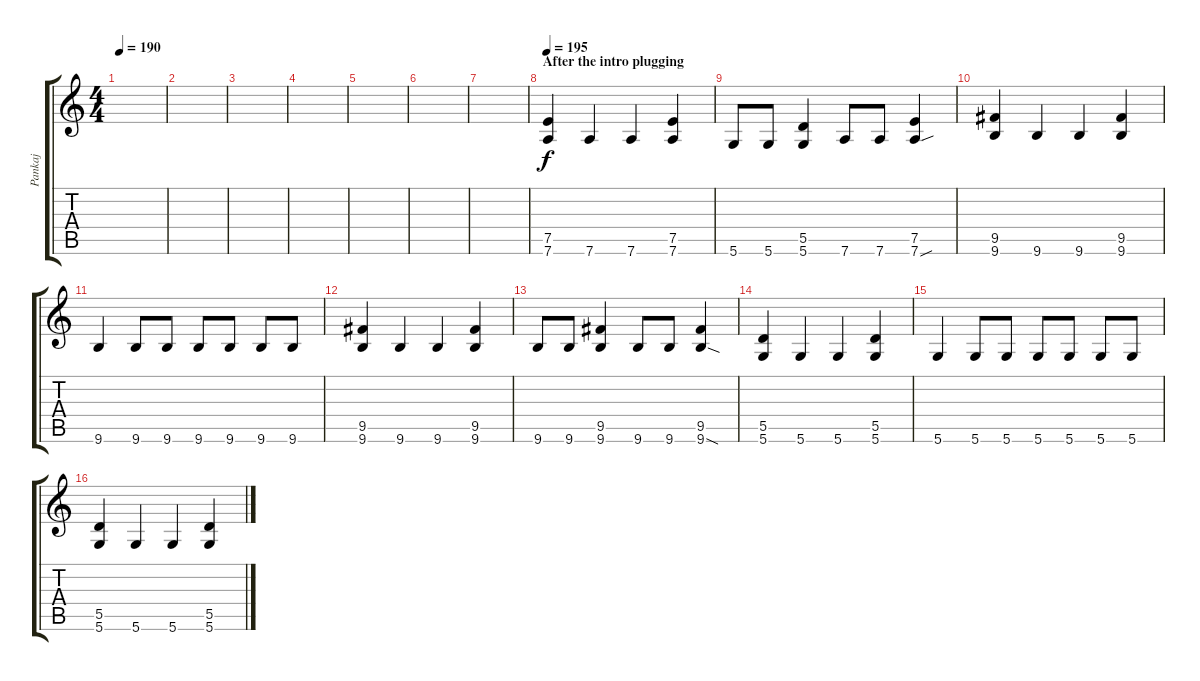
\track ("Pankaj" "Pankaj") {instrument distortionguitar}
\staff {score tabs}
\tuning (E4 B3 G3 D3 A2 D2) {hide}
\ts (4 4)
\tempo 190
\clef g2
\ks c
|
|
|
|
|
|
|
\section ("" "After the intro plugging")
\tempo 195
(7.5 7.6).4 7.6.4 7.6.4 (7.5 7.6).4 |
5.6.8 5.6.8 (5.5 5.6).4 7.6.8 7.6.8 (7.5 7.6{sou}).4 |
(9.5 9.6).4 9.6.4 9.6.4 (9.5 9.6).4 |
9.6.4 9.6.8 9.6.8 9.6.8 9.6.8 9.6.8 9.6.8 |
(9.5 9.6).4 9.6.4 9.6.4 (9.5 9.6).4 |
9.6.8 9.6.8 (9.5 9.6).4 9.6.8 9.6.8 (9.5 9.6{sod}).4 |
(5.5 5.6).4 5.6.4 5.6.4 (5.5 5.6).4 |
5.6.4 5.6.8 5.6.8 5.6.8 5.6.8 5.6.8 5.6.8 |
(5.5 5.6).4 5.6.4 5.6.4 (5.5 5.6).4
